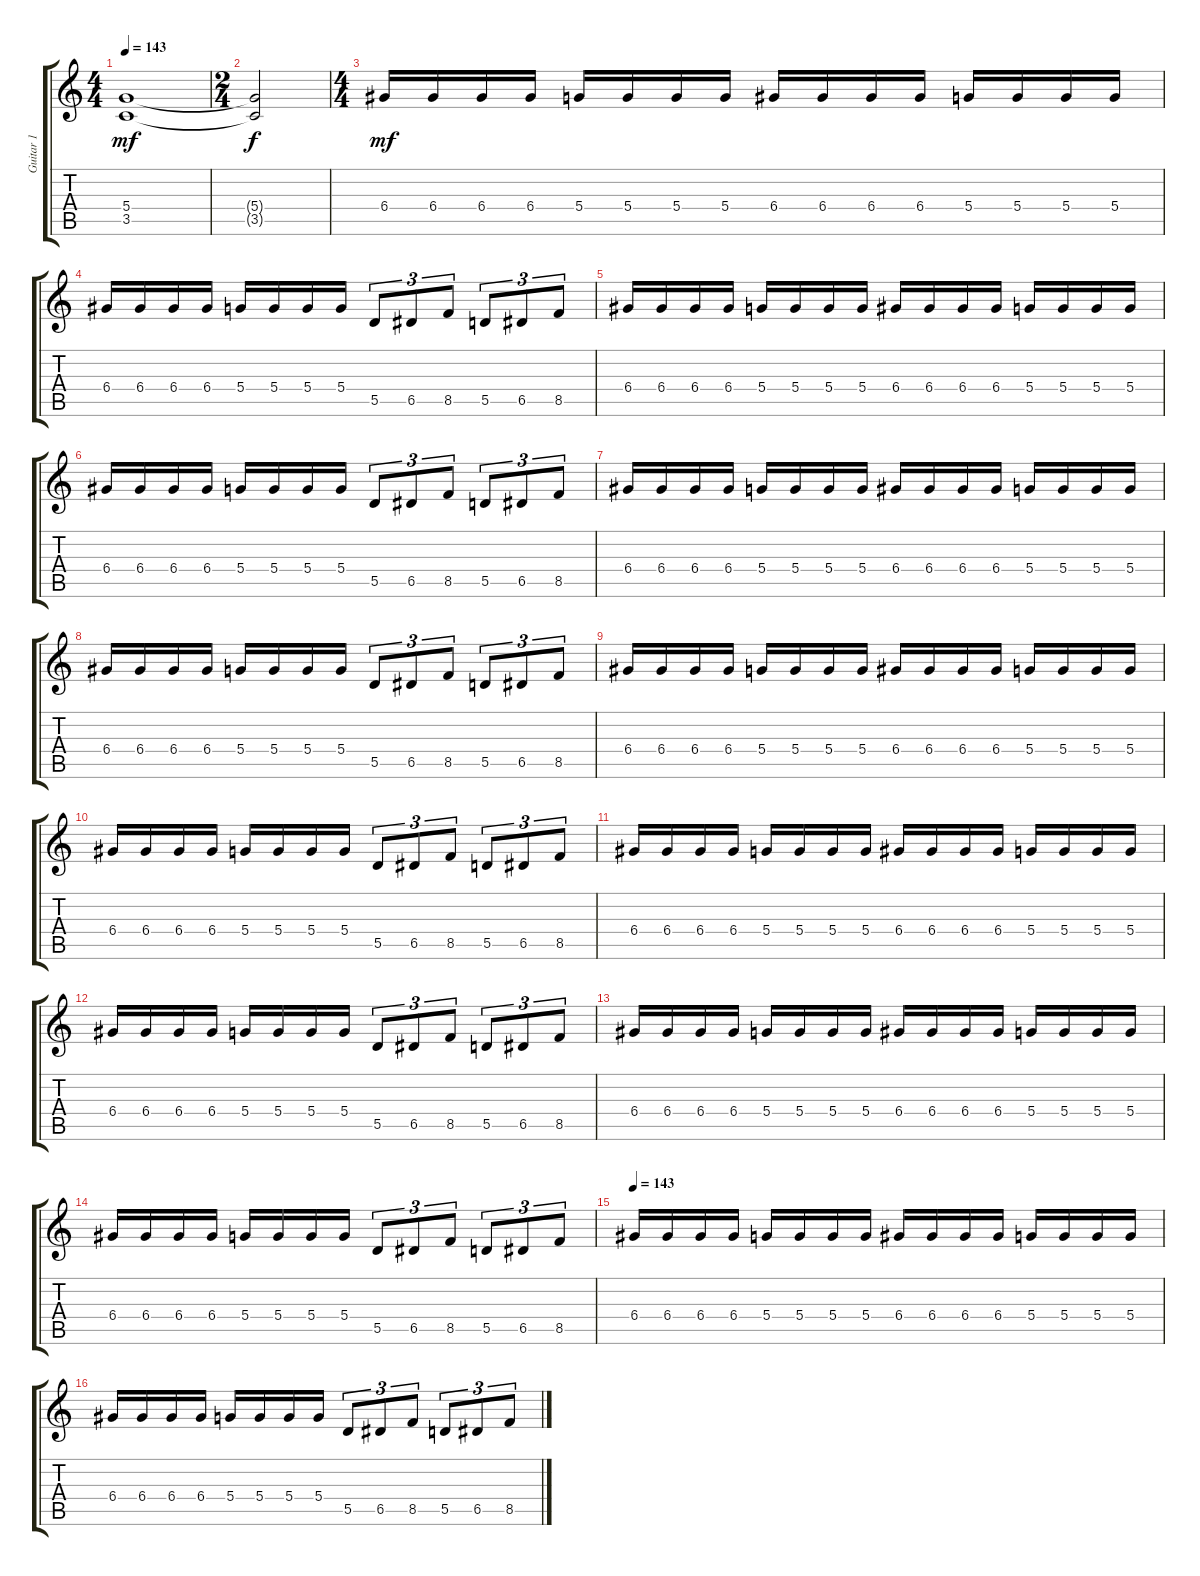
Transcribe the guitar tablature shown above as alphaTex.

\track ("Guitar 1" "Guitar 1") {instrument overdrivenguitar}
\staff {score tabs}
\tuning (E4 B3 G3 D3 A2 E2) {hide}
\ts (4 4)
\tempo 143
\clef g2
\ks c
(5.4 3.5).1{dy mf volume 13} |
\ts (2 4)
(5.4{t} 3.5{t}).2{dy f} |
\ts (4 4)
6.4.16{dy mf} 6.4.16 6.4.16 6.4.16 5.4.16 5.4.16 5.4.16 5.4.16 6.4.16 6.4.16 6.4.16 6.4.16 5.4.16 5.4.16 5.4.16 5.4.16 |
6.4.16 6.4.16 6.4.16 6.4.16 5.4.16 5.4.16 5.4.16 5.4.16 5.5.8{tu (3 2)} 6.5.8{tu (3 2)} 8.5.8{tu (3 2)} 5.5.8{tu (3 2)} 6.5.8{tu (3 2)} 8.5.8{tu (3 2)} |
6.4.16 6.4.16 6.4.16 6.4.16 5.4.16 5.4.16 5.4.16 5.4.16 6.4.16 6.4.16 6.4.16 6.4.16 5.4.16 5.4.16 5.4.16 5.4.16 |
6.4.16 6.4.16 6.4.16 6.4.16 5.4.16 5.4.16 5.4.16 5.4.16 5.5.8{tu (3 2)} 6.5.8{tu (3 2)} 8.5.8{tu (3 2)} 5.5.8{tu (3 2)} 6.5.8{tu (3 2)} 8.5.8{tu (3 2)} |
6.4.16{volume 10} 6.4.16 6.4.16 6.4.16 5.4.16 5.4.16 5.4.16 5.4.16 6.4.16 6.4.16 6.4.16 6.4.16 5.4.16 5.4.16 5.4.16 5.4.16 |
6.4.16 6.4.16 6.4.16 6.4.16 5.4.16 5.4.16 5.4.16 5.4.16 5.5.8{tu (3 2)} 6.5.8{tu (3 2)} 8.5.8{tu (3 2)} 5.5.8{tu (3 2)} 6.5.8{tu (3 2)} 8.5.8{tu (3 2)} |
6.4.16 6.4.16 6.4.16 6.4.16 5.4.16 5.4.16 5.4.16 5.4.16 6.4.16 6.4.16 6.4.16 6.4.16 5.4.16 5.4.16 5.4.16 5.4.16 |
6.4.16 6.4.16 6.4.16 6.4.16 5.4.16 5.4.16 5.4.16 5.4.16 5.5.8{tu (3 2)} 6.5.8{tu (3 2)} 8.5.8{tu (3 2)} 5.5.8{tu (3 2)} 6.5.8{tu (3 2)} 8.5.8{tu (3 2)} |
6.4.16 6.4.16 6.4.16 6.4.16 5.4.16 5.4.16 5.4.16 5.4.16 6.4.16 6.4.16 6.4.16 6.4.16 5.4.16 5.4.16 5.4.16 5.4.16 |
6.4.16 6.4.16 6.4.16 6.4.16 5.4.16 5.4.16 5.4.16 5.4.16 5.5.8{tu (3 2)} 6.5.8{tu (3 2)} 8.5.8{tu (3 2)} 5.5.8{tu (3 2)} 6.5.8{tu (3 2)} 8.5.8{tu (3 2)} |
6.4.16 6.4.16 6.4.16 6.4.16 5.4.16 5.4.16 5.4.16 5.4.16 6.4.16 6.4.16 6.4.16 6.4.16 5.4.16 5.4.16 5.4.16 5.4.16 |
6.4.16 6.4.16 6.4.16 6.4.16 5.4.16 5.4.16 5.4.16 5.4.16 5.5.8{tu (3 2)} 6.5.8{tu (3 2)} 8.5.8{tu (3 2)} 5.5.8{tu (3 2)} 6.5.8{tu (3 2)} 8.5.8{tu (3 2)} |
\tempo 143
6.4.16 6.4.16 6.4.16 6.4.16 5.4.16 5.4.16 5.4.16 5.4.16 6.4.16 6.4.16 6.4.16 6.4.16 5.4.16 5.4.16 5.4.16 5.4.16 |
6.4.16 6.4.16 6.4.16 6.4.16 5.4.16 5.4.16 5.4.16 5.4.16 5.5.8{tu (3 2)} 6.5.8{tu (3 2)} 8.5.8{tu (3 2)} 5.5.8{tu (3 2)} 6.5.8{tu (3 2)} 8.5.8{tu (3 2)}
